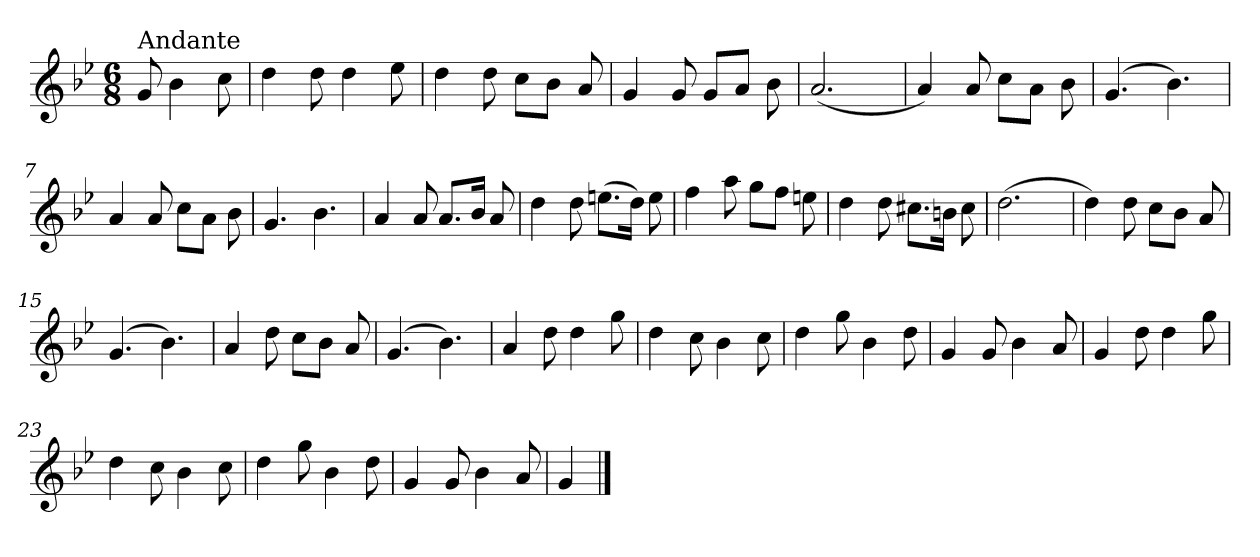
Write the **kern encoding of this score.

**kern
*part1
*staff1
*clefG2
*k[b-e-]
*B-:
*M6/8
=
!LO:TX:a:t=Andante
8g/
4b-\
8cc\
=1
4dd\
8dd\
4dd\
8ee-\
=2
4dd\
8dd\
8cc\L
8b-\J
8a/
=3
4g/
8g/
8g/L
8a/J
8b-\
=4
(<2.a/
=5
4a/)
8a/
8cc\L
8a\J
8b-\
!!LO:LB:g=z
=6
(>4.g/
4.b-\)
=7
4a/
8a/
8cc\L
8a\J
8b-\
=8
4.g/
4.b-\
=9
4a/
8a/
8.a/L
16b-/Jk
8a/
=10
4dd\
8dd\
(>8.een\L
16dd\Jk)
8ee\
=11
4ff\
8aa\
8gg\L
8ff\J
8een\
!!LO:LB:g=z
=12
4dd\
8dd\
8.cc#X\L
16bn\Jk
8cc#\
=13
(>2.dd\
=14
4dd\)
8dd\
8cc\L
8b-\J
8a/
=15
(>4.g/
4.b-\)
=16
4a/
8dd\
8cc\L
8b-\J
8a/
=17
(>4.g/
4.b-\)
=18
4a/
8dd\
4dd\
8gg\
!!LO:LB:g=z
=19
4dd\
8cc\
4b-\
8cc\
=20
4dd\
8gg\
4b-\
8dd\
=21
4g/
8g/
4b-\
8a/
=22
4g/
8dd\
4dd\
8gg\
=23
4dd\
8cc\
4b-\
8cc\
=24
4dd\
8gg\
4b-\
8dd\
!!LO:LB:g=z
=25
4g/
8g/
4b-\
8a/
=26
4g/
==
*-
